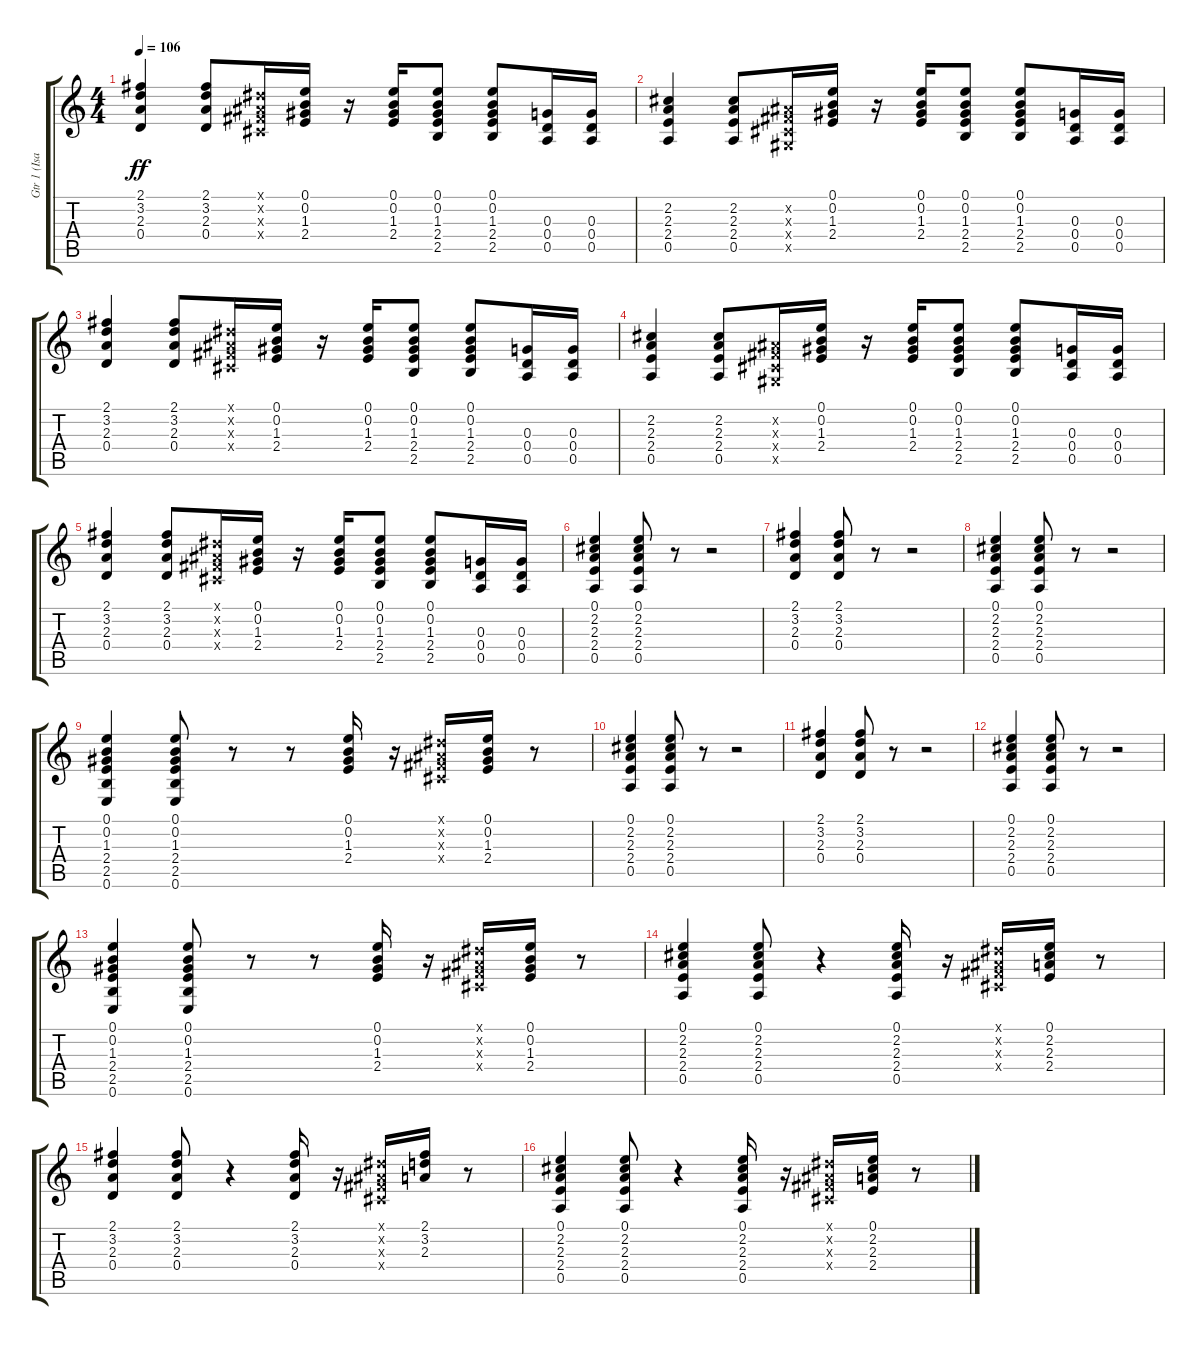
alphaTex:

\track ("Gtr 1 (Isaac)" "Gtr 1 (Isa") {instrument distortionguitar}
\staff {score tabs}
\tuning (E4 B3 G3 D3 A2 E2) {hide}
\ts (4 4)
\tempo 106
\clef g2
\ks c
(2.1 3.2 2.3 0.4).4{dy ff} (2.1 3.2 2.3 0.4).8 (-1.1{x} -1.2{x} -1.3{x} -1.4{x}).16 (0.1 0.2 1.3 2.4).16 r.16 (0.1 0.2 1.3 2.4).16 (0.1 0.2 1.3 2.4 2.5).8 (0.1 0.2 1.3 2.4 2.5).8 (0.3 0.4 0.5).16 (0.3 0.4 0.5).16 |
(2.2 2.3 2.4 0.5).4 (2.2 2.3 2.4 0.5).8 (-1.2{x} -1.3{x} -1.4{x} -1.5{x}).16 (0.1 0.2 1.3 2.4).16 r.16 (0.1 0.2 1.3 2.4).16 (0.1 0.2 1.3 2.4 2.5).8 (0.1 0.2 1.3 2.4 2.5).8 (0.3 0.4 0.5).16 (0.3 0.4 0.5).16 |
(2.1 3.2 2.3 0.4).4 (2.1 3.2 2.3 0.4).8 (-1.1{x} -1.2{x} -1.3{x} -1.4{x}).16 (0.1 0.2 1.3 2.4).16 r.16 (0.1 0.2 1.3 2.4).16 (0.1 0.2 1.3 2.4 2.5).8 (0.1 0.2 1.3 2.4 2.5).8 (0.3 0.4 0.5).16 (0.3 0.4 0.5).16 |
(2.2 2.3 2.4 0.5).4 (2.2 2.3 2.4 0.5).8 (-1.2{x} -1.3{x} -1.4{x} -1.5{x}).16 (0.1 0.2 1.3 2.4).16 r.16 (0.1 0.2 1.3 2.4).16 (0.1 0.2 1.3 2.4 2.5).8 (0.1 0.2 1.3 2.4 2.5).8 (0.3 0.4 0.5).16 (0.3 0.4 0.5).16 |
(2.1 3.2 2.3 0.4).4 (2.1 3.2 2.3 0.4).8 (-1.1{x} -1.2{x} -1.3{x} -1.4{x}).16 (0.1 0.2 1.3 2.4).16 r.16 (0.1 0.2 1.3 2.4).16 (0.1 0.2 1.3 2.4 2.5).8 (0.1 0.2 1.3 2.4 2.5).8 (0.3 0.4 0.5).16 (0.3 0.4 0.5).16 |
(0.1 2.2 2.3 2.4 0.5).4 (0.1 2.2 2.3 2.4 0.5).8 r.8 r.2 |
(2.1 3.2 2.3 0.4).4 (2.1 3.2 2.3 0.4).8 r.8 r.2 |
(0.1 2.2 2.3 2.4 0.5).4 (0.1 2.2 2.3 2.4 0.5).8 r.8 r.2 |
(0.1 0.2 1.3 2.4 2.5 0.6).4 (0.1 0.2 1.3 2.4 2.5 0.6).8 r.8 r.8 (0.1 0.2 1.3 2.4).16 r.16 (-1.1{x} -1.2{x} -1.3{x} -1.4{x}).16 (0.1 0.2 1.3 2.4).16 r.8 |
(0.1 2.2 2.3 2.4 0.5).4 (0.1 2.2 2.3 2.4 0.5).8 r.8 r.2 |
(2.1 3.2 2.3 0.4).4 (2.1 3.2 2.3 0.4).8 r.8 r.2 |
(0.1 2.2 2.3 2.4 0.5).4 (0.1 2.2 2.3 2.4 0.5).8 r.8 r.2 |
(0.1 0.2 1.3 2.4 2.5 0.6).4 (0.1 0.2 1.3 2.4 2.5 0.6).8 r.8 r.8 (0.1 0.2 1.3 2.4).16 r.16 (-1.1{x} -1.2{x} -1.3{x} -1.4{x}).16 (0.1 0.2 1.3 2.4).16 r.8 |
(0.1 2.2 2.3 2.4 0.5).4 (0.1 2.2 2.3 2.4 0.5).8 r.4 (0.1 2.2 2.3 2.4 0.5).16 r.16 (-1.1{x} -1.2{x} -1.3{x} -1.4{x}).16 (0.1 2.2 2.3 2.4).16 r.8 |
(2.1 3.2 2.3 0.4).4 (2.1 3.2 2.3 0.4).8 r.4 (2.1 3.2 2.3 0.4).16 r.16 (-1.1{x} -1.2{x} -1.3{x} -1.4{x}).16 (2.1 3.2 2.3).16 r.8 |
(0.1 2.2 2.3 2.4 0.5).4 (0.1 2.2 2.3 2.4 0.5).8 r.4 (0.1 2.2 2.3 2.4 0.5).16 r.16 (-1.1{x} -1.2{x} -1.3{x} -1.4{x}).16 (0.1 2.2 2.3 2.4).16 r.8
